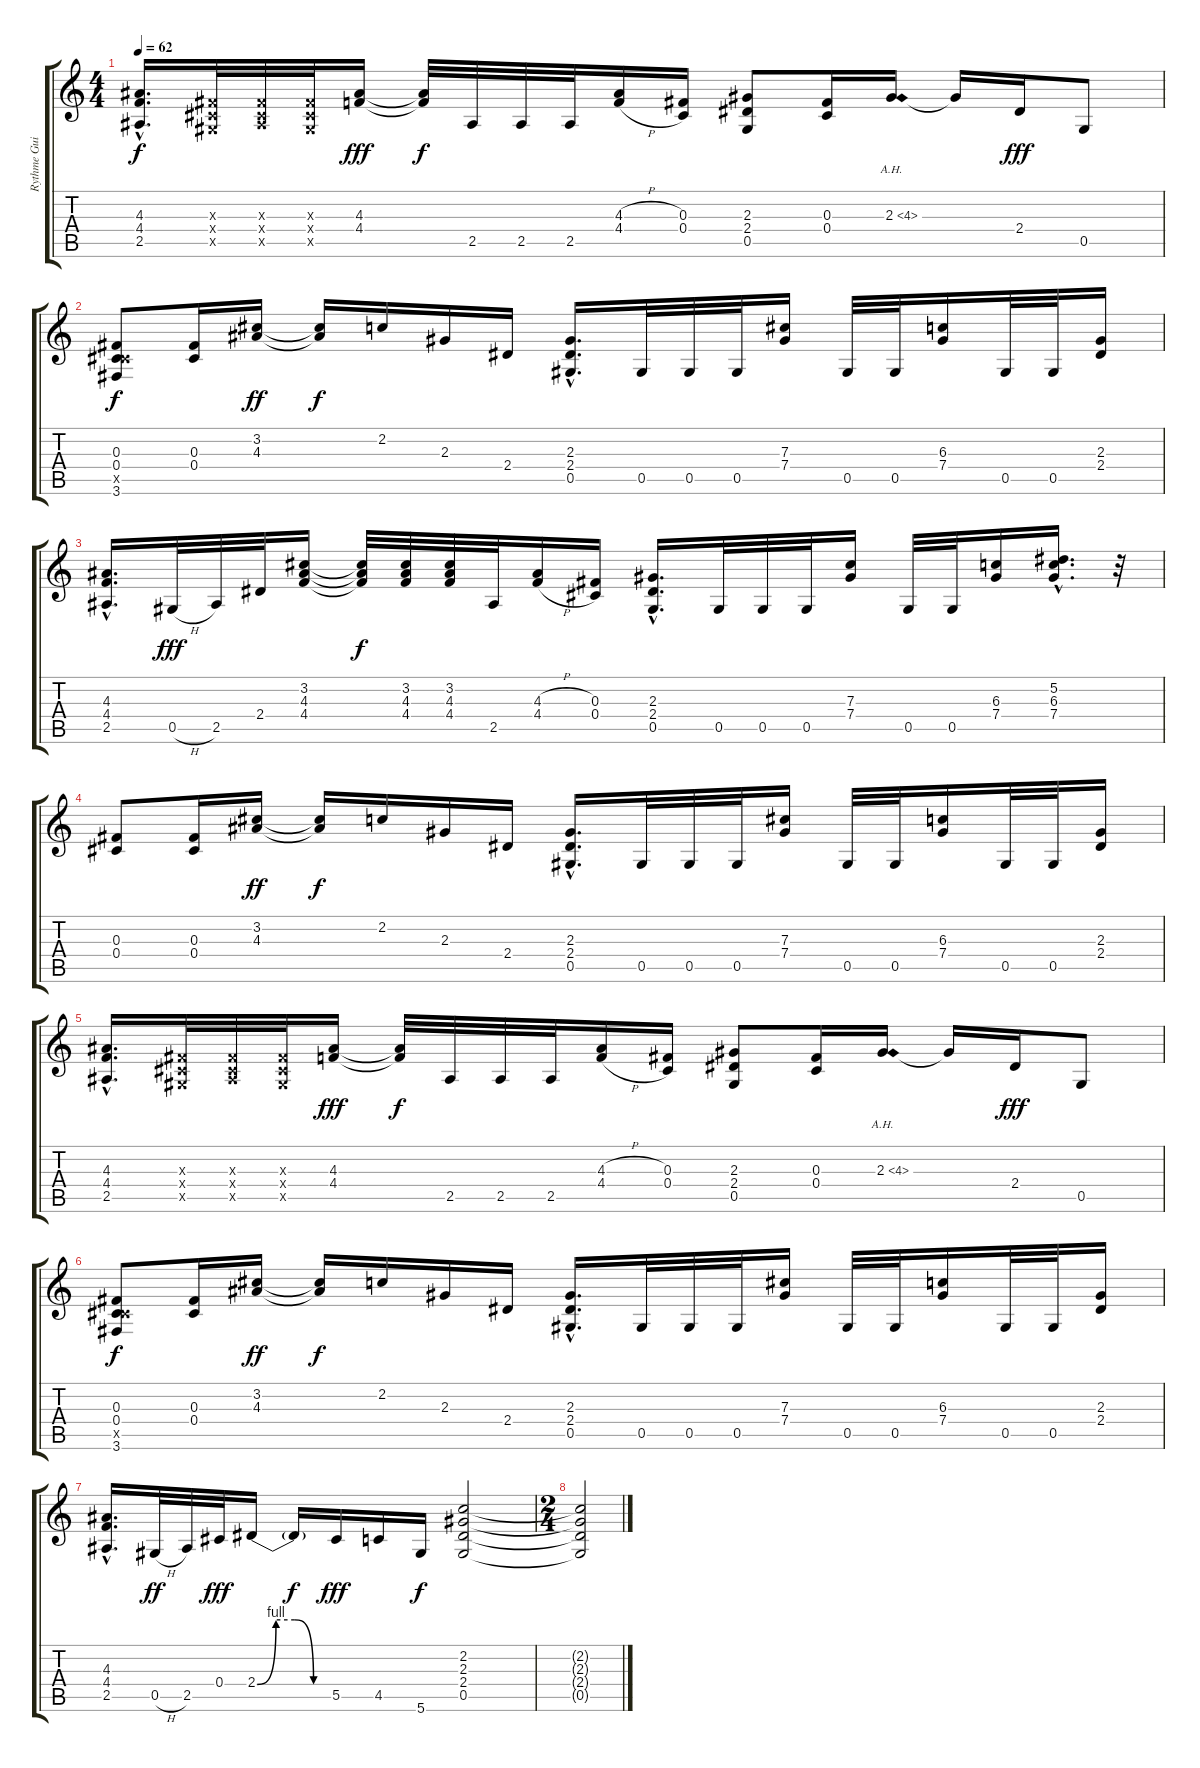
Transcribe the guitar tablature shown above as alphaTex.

\track ("Rythme Guitar" "Rythme Gui") {instrument distortionguitar}
\staff {score tabs}
\tuning (Eb4 Bb3 Gb3 Db3 Ab2 Eb2) {hide}
\ts (4 4)
\tempo 62
\clef g2
\ks c
(4.3{hac} 4.4{hac} 2.5{hac}).16{d dy f} (0.3{x} 0.4{x} 0.5{x}).32 (0.3{x} 0.4{x} 2.5{x}).32 (0.3{x} 0.4{x} 0.5{x}).32 (4.3 4.4).16{dy fff} (4.3{t} 4.4{t}).32{dy f} 2.5.32 2.5.32 2.5.32 (4.3{h} 4.4{h}).16 (0.3 0.4).16 (2.3 2.4 0.5).8 (0.3 0.4).16 2.3{ah 2}.16 2.3{t}.16 2.4.16{dy fff} 0.5.8 |
(0.3 0.4 5.5{x} 3.6).8{dy f} (0.3 0.4).16 (3.2 4.3).16{dy ff} (3.2{t} 4.3{t}).16{dy f} 2.2.16 2.3.16 2.4.16 (2.3{hac} 2.4{hac} 0.5{hac}).16{d} 0.5.32 0.5.32 0.5.32 (7.3 7.4).16 0.5.32 0.5.32 (6.3 7.4).16 0.5.32 0.5.32 (2.3 2.4).16 |
(4.3{hac} 4.4{hac} 2.5{hac}).16{d} 0.5{h}.32{dy fff} 2.5.32 2.4.32 (3.2 4.3 4.4).16 (3.2{t} 4.3{t} 4.4{t}).32{dy f} (3.2 4.3 4.4).32 (3.2 4.3 4.4).32 2.5.32 (4.3{h} 4.4{h}).16 (0.3 0.4).16 (2.3{hac} 2.4{hac} 0.5{hac}).16{d} 0.5.32 0.5.32 0.5.32 (7.3 7.4).16 0.5.32 0.5.32 (6.3 7.4).16 (5.2{hac} 6.3{hac} 7.4{hac}).16{d} r.32 |
(0.3 0.4).8 (0.3 0.4).16 (3.2 4.3).16{dy ff} (3.2{t} 4.3{t}).16{dy f} 2.2.16 2.3.16 2.4.16 (2.3{hac} 2.4{hac} 0.5{hac}).16{d} 0.5.32 0.5.32 0.5.32 (7.3 7.4).16 0.5.32 0.5.32 (6.3 7.4).16 0.5.32 0.5.32 (2.3 2.4).16 |
(4.3{hac} 4.4{hac} 2.5{hac}).16{d} (0.3{x} 0.4{x} 0.5{x}).32 (0.3{x} 0.4{x} 2.5{x}).32 (0.3{x} 0.4{x} 0.5{x}).32 (4.3 4.4).16{dy fff} (4.3{t} 4.4{t}).32{dy f} 2.5.32 2.5.32 2.5.32 (4.3{h} 4.4{h}).16 (0.3 0.4).16 (2.3 2.4 0.5).8 (0.3 0.4).16 2.3{ah 2}.16 2.3{t}.16 2.4.16{dy fff} 0.5.8 |
(0.3 0.4 5.5{x} 3.6).8{dy f} (0.3 0.4).16 (3.2 4.3).16{dy ff} (3.2{t} 4.3{t}).16{dy f} 2.2.16 2.3.16 2.4.16 (2.3{hac} 2.4{hac} 0.5{hac}).16{d} 0.5.32 0.5.32 0.5.32 (7.3 7.4).16 0.5.32 0.5.32 (6.3 7.4).16 0.5.32 0.5.32 (2.3 2.4).16 |
(4.3{hac} 4.4{hac} 2.5{hac}).16{d} 0.5{h}.32{dy ff} 2.5.32 0.4.32{dy fff} 2.4{be (custom 0 0 15 4 30 4 45 0 60 0)}.16 2.4{t}.16{dy f} 5.5.16{dy fff} 4.5.16 5.6.16{dy f} (2.2 2.3 2.4 0.5).2 |
\ts (2 4)
(2.2{t} 2.3{t} 2.4{t} 0.5{t}).2
